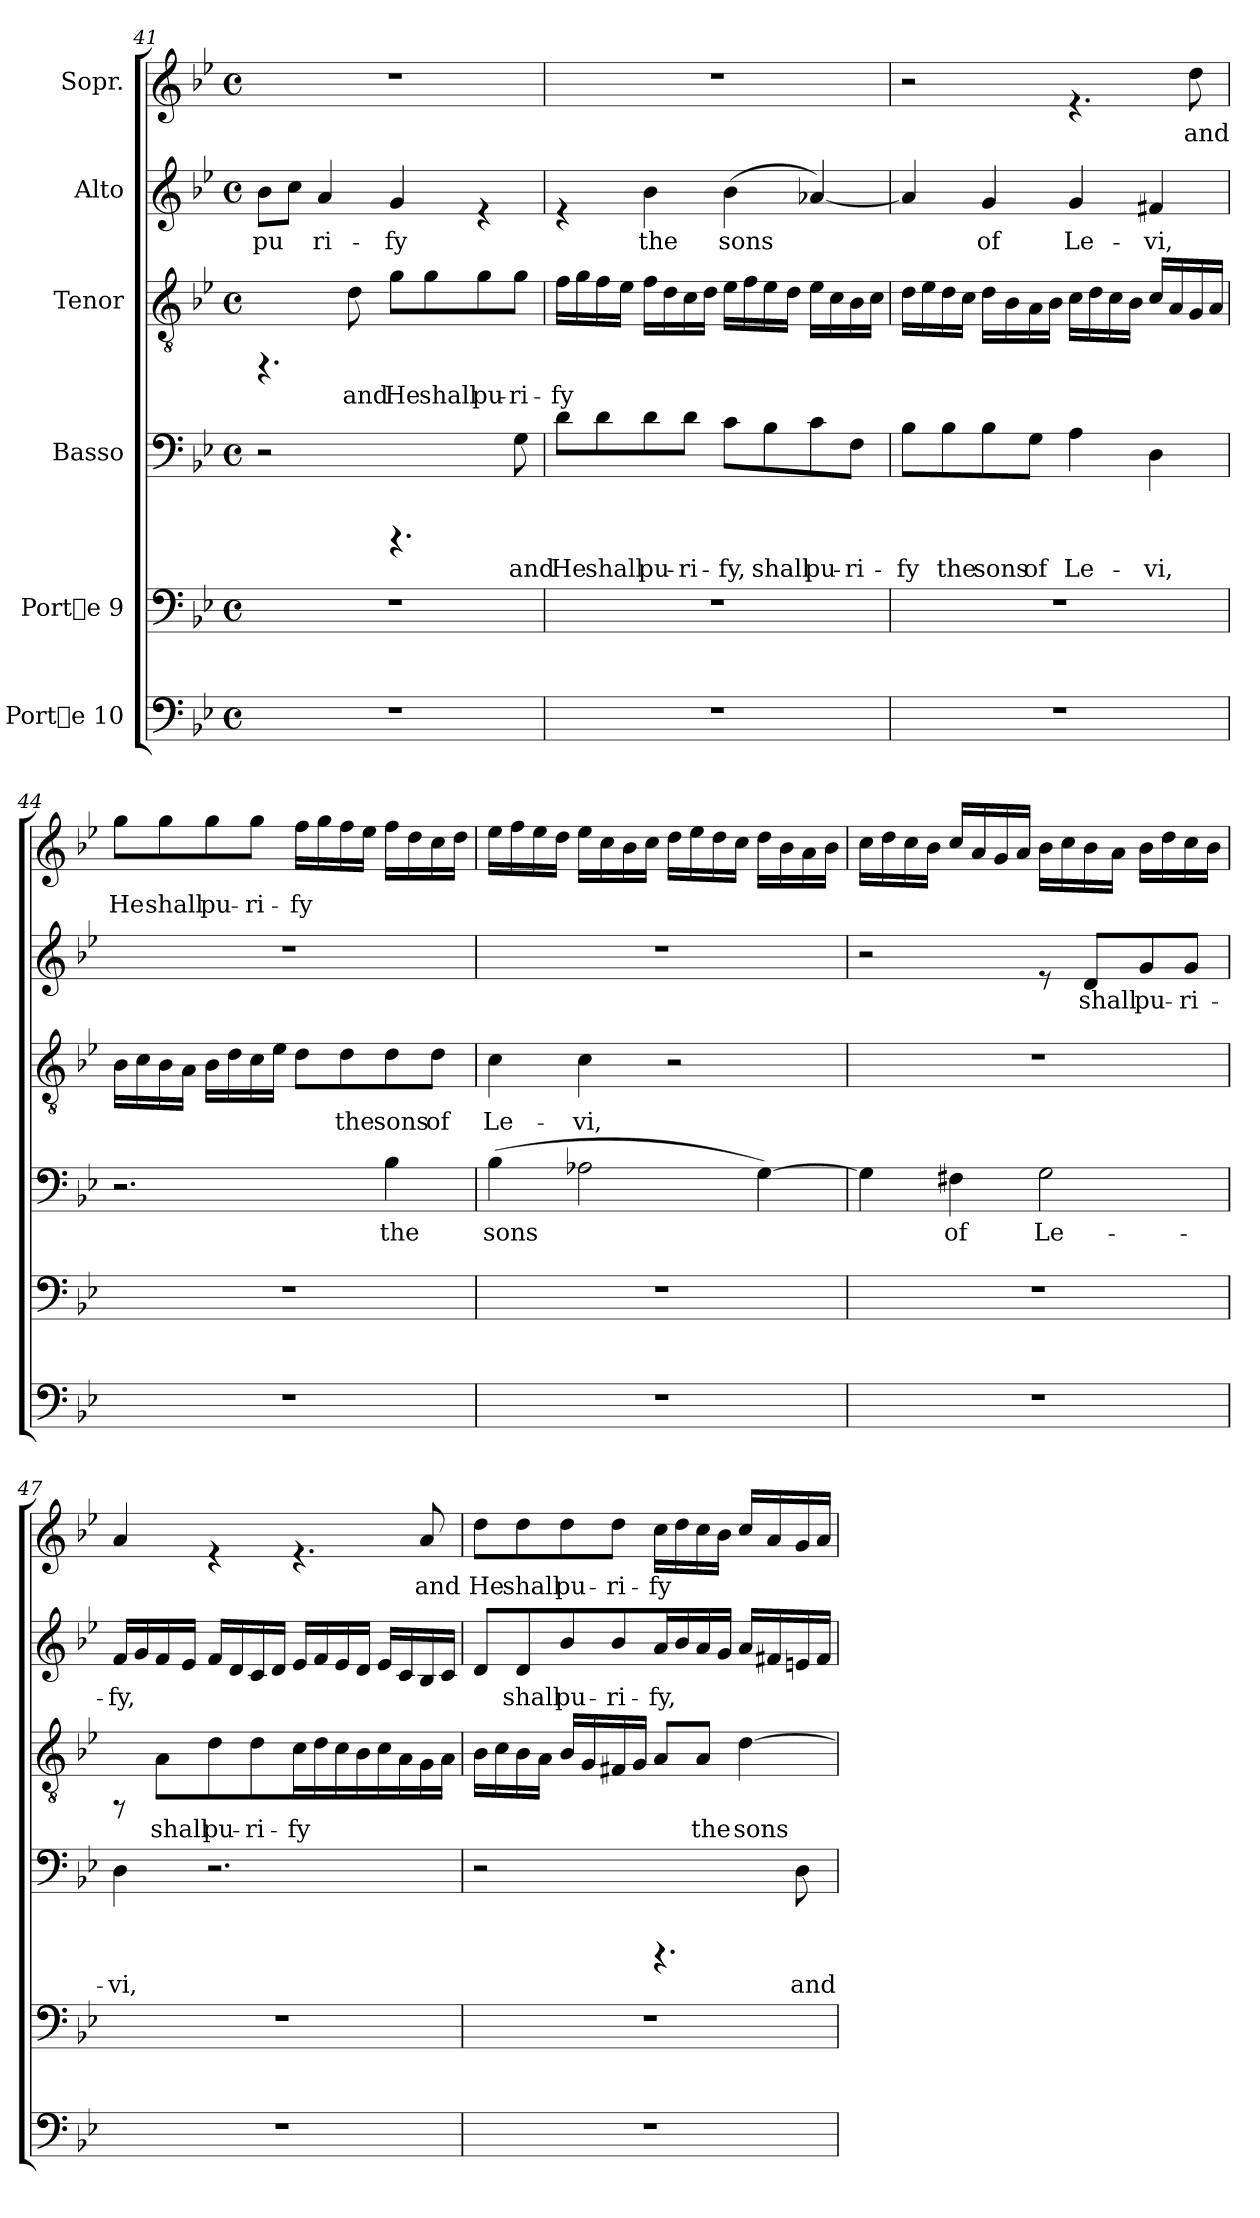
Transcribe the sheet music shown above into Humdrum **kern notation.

**kern	**kern	**kern	**text	**kern	**text	**kern	**text	**kern	**text
*part6	*part5	*part4	*part4	*part3	*part3	*part2	*part2	*part1	*part1
*staff6	*staff5	*staff4	*staff4	*staff3	*staff3	*staff2	*staff2	*staff1	*staff1
*I"Porte 10	*I"Porte 9	*I"Basso	*	*I"Tenor	*	*I"Alto	*	*I"Sopr.	*
!!LO:PB:g=z
*clefF4	*clefF4	*clefF4	*	*clefGv2	*	*clefG2	*	*clefG2	*
*k[b-e-]	*k[b-e-]	*k[b-e-]	*	*k[b-e-]	*	*k[b-e-]	*	*k[b-e-]	*
*B-:	*B-:	*B-:	*	*B-:	*	*B-:	*	*B-:	*
*M4/4	*M4/4	*M4/4	*	*M4/4	*	*M4/4	*	*M4/4	*
*met(c)	*met(c)	*met(c)	*	*met(c)	*	*met(c)	*	*met(c)	*
=41	=41	=41	=41	=41	=41	=41	=41	=41	=41
!	!	!	!	!	!	!	!LO:LY:b:cj	!	!
1r	1r	2r	.	4.rEE	.	8b-\L	pu-	1r	.
!	!	!	!	!	!	!	!LO:LY:b:cj	!	!
.	.	.	.	.	.	8cc\J	--	.	.
!	!	!	!	!	!	!	!LO:LY:b:cj	!	!
.	.	.	.	.	.	4a/	-ri-	.	.
!	!	!	!	!	!LO:LY:b:cj	!	!	!	!
.	.	.	.	8d\	and	.	.	.	.
!	!	!	!	!	!LO:LY:b:cj	!	!LO:LY:b:cj	!	!
.	.	4.rBBBB	.	8g\L	He	4g/	-fy	.	.
!	!	!	!	!	!LO:LY:b:cj	!	!	!	!
.	.	.	.	8g\	shall	.	.	.	.
!	!	!	!	!	!LO:LY:b:cj	!	!	!	!
.	.	.	.	8g\	pu-	4re	.	.	.
!	!	!	!LO:LY:b:cj	!	!LO:LY:b:cj	!	!	!	!
.	.	8G\	and	8g\J	-ri-	.	.	.	.
=42	=42	=42	=42	=42	=42	=42	=42	=42	=42
!	!	!	!LO:LY:b:cj	!	!LO:LY:b:cj	!	!	!	!
1r	1r	8d\L	He	16f\L	-fy	4re	.	1r	.
!	!	!	!	!	!LO:LY:b:cj	!	!	!	!
.	.	.	.	16g\	-	.	.	.	.
!	!	!	!LO:LY:b:cj	!	!LO:LY:b:cj	!	!	!	!
.	.	8d\	shall	16f\	--	.	.	.	.
!	!	!	!	!	!LO:LY:b:cj	!	!	!	!
.	.	.	.	16e-\J	--	.	.	.	.
!	!	!	!LO:LY:b:cj	!	!LO:LY:b:cj	!	!LO:LY:b:cj	!	!
.	.	8d\	pu-	16f\L	--	4b-\	the	.	.
!	!	!	!	!	!LO:LY:b:cj	!	!	!	!
.	.	.	.	16d\	--	.	.	.	.
!	!	!	!LO:LY:b:cj	!	!LO:LY:b:cj	!	!	!	!
.	.	8d\J	-ri-	16c\	--	.	.	.	.
!	!	!	!	!	!LO:LY:b:cj	!	!	!	!
.	.	.	.	16d\J	--	.	.	.	.
!	!	!	!LO:LY:b:cj	!	!LO:LY:b:cj	!	!LO:LY:b:cj	!	!
.	.	8c\L	-fy,	16e-\L	--	(>4b-\	sons	.	.
!	!	!	!	!	!LO:LY:b:cj	!	!	!	!
.	.	.	.	16f\	--	.	.	.	.
!	!	!	!LO:LY:b:cj	!	!LO:LY:b:cj	!	!	!	!
.	.	8B-\	shall	16e-\	--	.	.	.	.
!	!	!	!	!	!LO:LY:b:cj	!	!	!	!
.	.	.	.	16d\J	--	.	.	.	.
!	!	!	!LO:LY:b:cj	!	!LO:LY:b:cj	!	!LO:LY:b:cj	!	!
.	.	8c\	pu-	16e-\L	--	[<4a-X/)	-	.	.
!	!	!	!	!	!LO:LY:b:cj	!	!	!	!
.	.	.	.	16c\	--	.	.	.	.
!	!	!	!LO:LY:b:cj	!	!LO:LY:b:cj	!	!	!	!
.	.	8F\J	-ri-	16B-\	--	.	.	.	.
!	!	!	!	!	!LO:LY:b:cj	!	!	!	!
.	.	.	.	16c\J	--	.	.	.	.
=43	=43	=43	=43	=43	=43	=43	=43	=43	=43
!	!	!	!LO:LY:b:cj	!	!LO:LY:b:cj	!	!	!	!
1r	1r	8B-\L	-fy	16d\L	--	4a-/]	.	2r	.
!	!	!	!	!	!LO:LY:b:cj	!	!	!	!
.	.	.	.	16e-\	--	.	.	.	.
!	!	!	!LO:LY:b:cj	!	!LO:LY:b:cj	!	!	!	!
.	.	8B-\	the	16d\	--	.	.	.	.
!	!	!	!	!	!LO:LY:b:cj	!	!	!	!
.	.	.	.	16c\J	--	.	.	.	.
!	!	!	!LO:LY:b:cj	!	!LO:LY:b:cj	!	!LO:LY:b:cj	!	!
.	.	8B-\	sons	16d\L	--	4g/	-of	.	.
!	!	!	!	!	!LO:LY:b:cj	!	!	!	!
.	.	.	.	16B-\	--	.	.	.	.
!	!	!	!LO:LY:b:cj	!	!LO:LY:b:cj	!	!	!	!
.	.	8G\J	of	16A\	--	.	.	.	.
!	!	!	!	!	!LO:LY:b:cj	!	!	!	!
.	.	.	.	16B-\J	--	.	.	.	.
!	!	!	!LO:LY:b:cj	!	!LO:LY:b:cj	!	!LO:LY:b:cj	!	!
.	.	4A\	Le-	16c\L	--	4g/	Le-	4.re	.
!	!	!	!	!	!LO:LY:b:cj	!	!	!	!
.	.	.	.	16d\	--	.	.	.	.
!	!	!	!	!	!LO:LY:b:cj	!	!	!	!
.	.	.	.	16c\	--	.	.	.	.
!	!	!	!	!	!LO:LY:b:cj	!	!	!	!
.	.	.	.	16B-\J	--	.	.	.	.
!	!	!	!LO:LY:b:cj	!	!LO:LY:b:cj	!	!LO:LY:b:cj	!	!
.	.	4D\	-vi,	16c/L	--	4f#X/	-vi,	.	.
!	!	!	!	!	!LO:LY:b:cj	!	!	!	!
.	.	.	.	16A/	--	.	.	.	.
!	!	!	!	!	!LO:LY:b:cj	!	!	!	!LO:LY:b:cj
.	.	.	.	16G/	--	.	.	8dd\	and
!	!	!	!	!	!LO:LY:b:cj	!	!	!	!
.	.	.	.	16A/J	--	.	.	.	.
!!LO:LB:g=z
=44	=44	=44	=44	=44	=44	=44	=44	=44	=44
!	!	!	!	!	!LO:LY:b:cj	!	!	!	!LO:LY:b:cj
1r	1r	2.r	.	16B-\L	--	1r	.	8gg\L	He
!	!	!	!	!	!LO:LY:b:cj	!	!	!	!
.	.	.	.	16c\	--	.	.	.	.
!	!	!	!	!	!LO:LY:b:cj	!	!	!	!LO:LY:b:cj
.	.	.	.	16B-\	--	.	.	8gg\	shall
!	!	!	!	!	!LO:LY:b:cj	!	!	!	!
.	.	.	.	16A\J	--	.	.	.	.
!	!	!	!	!	!LO:LY:b:cj	!	!	!	!LO:LY:b:cj
.	.	.	.	16B-\L	--	.	.	8gg\	pu-
!	!	!	!	!	!LO:LY:b:cj	!	!	!	!
.	.	.	.	16d\	--	.	.	.	.
!	!	!	!	!	!LO:LY:b:cj	!	!	!	!LO:LY:b:cj
.	.	.	.	16c\	--	.	.	8gg\J	-ri-
!	!	!	!	!	!LO:LY:b:cj	!	!	!	!
.	.	.	.	16e-\J	--	.	.	.	.
!	!	!	!	!	!LO:LY:b:cj	!	!	!	!LO:LY:b:cj
.	.	.	.	8d\L	--	.	.	16ff\L	-fy
!	!	!	!	!	!	!	!	!	!LO:LY:b:cj
.	.	.	.	.	.	.	.	16gg\	-
!	!	!	!	!	!LO:LY:b:cj	!	!	!	!LO:LY:b:cj
.	.	.	.	8d\	-the	.	.	16ff\	--
!	!	!	!	!	!	!	!	!	!LO:LY:b:cj
.	.	.	.	.	.	.	.	16ee-\J	--
!	!	!	!LO:LY:b:cj	!	!LO:LY:b:cj	!	!	!	!LO:LY:b:cj
.	.	4B-\	the	8d\	sons	.	.	16ff\L	--
!	!	!	!	!	!	!	!	!	!LO:LY:b:cj
.	.	.	.	.	.	.	.	16dd\	--
!	!	!	!	!	!LO:LY:b:cj	!	!	!	!LO:LY:b:cj
.	.	.	.	8d\J	of	.	.	16cc\	--
!	!	!	!	!	!	!	!	!	!LO:LY:b:cj
.	.	.	.	.	.	.	.	16dd\J	--
!!LO:LB:g=z
=45	=45	=45	=45	=45	=45	=45	=45	=45	=45
!	!	!	!LO:LY:b:cj	!	!LO:LY:b:cj	!	!	!	!LO:LY:b:cj
1r	1r	(>4B-\	sons	4c\	Le-	1r	.	16ee-\L	--
!	!	!	!	!	!	!	!	!	!LO:LY:b:cj
.	.	.	.	.	.	.	.	16ff\	--
!	!	!	!	!	!	!	!	!	!LO:LY:b:cj
.	.	.	.	.	.	.	.	16ee-\	--
!	!	!	!	!	!	!	!	!	!LO:LY:b:cj
.	.	.	.	.	.	.	.	16dd\J	--
!	!	!	!LO:LY:b:cj	!	!LO:LY:b:cj	!	!	!	!LO:LY:b:cj
.	.	2A-X\	-	4c\	-vi,	.	.	16ee-\L	--
!	!	!	!	!	!	!	!	!	!LO:LY:b:cj
.	.	.	.	.	.	.	.	16cc\	--
!	!	!	!	!	!	!	!	!	!LO:LY:b:cj
.	.	.	.	.	.	.	.	16b-\	--
!	!	!	!	!	!	!	!	!	!LO:LY:b:cj
.	.	.	.	.	.	.	.	16cc\J	--
!	!	!	!	!	!	!	!	!	!LO:LY:b:cj
.	.	.	.	2r	.	.	.	16dd\L	--
!	!	!	!	!	!	!	!	!	!LO:LY:b:cj
.	.	.	.	.	.	.	.	16ee-\	--
!	!	!	!	!	!	!	!	!	!LO:LY:b:cj
.	.	.	.	.	.	.	.	16dd\	--
!	!	!	!	!	!	!	!	!	!LO:LY:b:cj
.	.	.	.	.	.	.	.	16cc\J	--
!	!	!	!LO:LY:b:cj	!	!	!	!	!	!LO:LY:b:cj
.	.	[>4G\)	--	.	.	.	.	16dd\L	--
!	!	!	!	!	!	!	!	!	!LO:LY:b:cj
.	.	.	.	.	.	.	.	16b-\	--
!	!	!	!	!	!	!	!	!	!LO:LY:b:cj
.	.	.	.	.	.	.	.	16a\	--
!	!	!	!	!	!	!	!	!	!LO:LY:b:cj
.	.	.	.	.	.	.	.	16b-\J	--
=46	=46	=46	=46	=46	=46	=46	=46	=46	=46
!	!	!	!	!	!	!	!	!	!LO:LY:b:cj
1r	1r	4G\]	.	1r	.	2r	.	16cc\L	--
!	!	!	!	!	!	!	!	!	!LO:LY:b:cj
.	.	.	.	.	.	.	.	16dd\	--
!	!	!	!	!	!	!	!	!	!LO:LY:b:cj
.	.	.	.	.	.	.	.	16cc\	--
!	!	!	!	!	!	!	!	!	!LO:LY:b:cj
.	.	.	.	.	.	.	.	16b-\J	--
!	!	!	!LO:LY:b:cj	!	!	!	!	!	!LO:LY:b:cj
.	.	4F#X\	-of	.	.	.	.	16cc/L	--
!	!	!	!	!	!	!	!	!	!LO:LY:b:cj
.	.	.	.	.	.	.	.	16a/	--
!	!	!	!	!	!	!	!	!	!LO:LY:b:cj
.	.	.	.	.	.	.	.	16g/	--
!	!	!	!	!	!	!	!	!	!LO:LY:b:cj
.	.	.	.	.	.	.	.	16a/J	--
!	!	!	!LO:LY:b:cj	!	!	!	!	!	!LO:LY:b:cj
.	.	2G\	Le-	.	.	8re	.	16b-\L	--
!	!	!	!	!	!	!	!	!	!LO:LY:b:cj
.	.	.	.	.	.	.	.	16cc\	--
!	!	!	!	!	!	!	!LO:LY:b:cj	!	!LO:LY:b:cj
.	.	.	.	.	.	8d/L	shall	16b-\	--
!	!	!	!	!	!	!	!	!	!LO:LY:b:cj
.	.	.	.	.	.	.	.	16a\J	--
!	!	!	!	!	!	!	!LO:LY:b:cj	!	!LO:LY:b:cj
.	.	.	.	.	.	8g/	pu-	16b-\L	--
!	!	!	!	!	!	!	!	!	!LO:LY:b:cj
.	.	.	.	.	.	.	.	16dd\	--
!	!	!	!	!	!	!	!LO:LY:b:cj	!	!LO:LY:b:cj
.	.	.	.	.	.	8g/J	-ri-	16cc\	--
!	!	!	!	!	!	!	!	!	!LO:LY:b:cj
.	.	.	.	.	.	.	.	16b-\J	--
=47	=47	=47	=47	=47	=47	=47	=47	=47	=47
!	!	!	!LO:LY:b:cj	!	!	!	!LO:LY:b:cj	!	!LO:LY:b:cj
1r	1r	4D\	-vi,	8rEE	.	16f/L	-fy,	4a/	--
!	!	!	!	!	!	!	!LO:LY:b:cj	!	!
.	.	.	.	.	.	16g/	-	.	.
!	!	!	!	!	!LO:LY:b:cj	!	!LO:LY:b:cj	!	!
.	.	.	.	8A/L	shall	16f/	--	.	.
!	!	!	!	!	!	!	!LO:LY:b:cj	!	!
.	.	.	.	.	.	16e-/J	--	.	.
!	!	!	!	!	!LO:LY:b:cj	!	!LO:LY:b:cj	!	!
.	.	2.r	.	8d\L	-pu-	16f/L	--	4re	.
!	!	!	!	!	!	!	!LO:LY:b:cj	!	!
.	.	.	.	.	.	16d/	--	.	.
!	!	!	!	!	!LO:LY:b:cj	!	!LO:LY:b:cj	!	!
.	.	.	.	8d\J	-ri-	16c/	--	.	.
!	!	!	!	!	!	!	!LO:LY:b:cj	!	!
.	.	.	.	.	.	16d/J	--	.	.
!	!	!	!	!	!LO:LY:b:cj	!	!LO:LY:b:cj	!	!
.	.	.	.	16c\L	-fy	16e-/L	--	4.re	.
!	!	!	!	!	!LO:LY:b:cj	!	!LO:LY:b:cj	!	!
.	.	.	.	16d\	-	16f/	--	.	.
!	!	!	!	!	!LO:LY:b:cj	!	!LO:LY:b:cj	!	!
.	.	.	.	16c\	--	16e-/	--	.	.
!	!	!	!	!	!LO:LY:b:cj	!	!LO:LY:b:cj	!	!
.	.	.	.	16B-\J	--	16d/J	--	.	.
!	!	!	!	!	!LO:LY:b:cj	!	!LO:LY:b:cj	!	!
.	.	.	.	16c/	-	16e-/L	--	.	.
!	!	!	!	!	!LO:LY:b:cj	!	!LO:LY:b:cj	!	!
.	.	.	.	16A/	--	16c/	--	.	.
!	!	!	!	!	!LO:LY:b:cj	!	!LO:LY:b:cj	!	!LO:LY:b:cj
.	.	.	.	16G/	--	16B-/	--	8a/	-and
!	!	!	!	!	!LO:LY:b:cj	!	!LO:LY:b:cj	!	!
.	.	.	.	16A/J	--	16c/J	--	.	.
!!LO:LB:g=z
=48	=48	=48	=48	=48	=48	=48	=48	=48	=48
!	!	!	!	!	!LO:LY:b:cj	!	!LO:LY:b:cj	!	!LO:LY:b:cj
1r	1r	2r	.	16B-\L	--	8d/L	--	8dd\L	He
!	!	!	!	!	!LO:LY:b:cj	!	!	!	!
.	.	.	.	16c\	--	.	.	.	.
!	!	!	!	!	!LO:LY:b:cj	!	!LO:LY:b:cj	!	!LO:LY:b:cj
.	.	.	.	16B-\	--	8d/	-shall	8dd\	shall
!	!	!	!	!	!LO:LY:b:cj	!	!	!	!
.	.	.	.	16A\J	--	.	.	.	.
!	!	!	!	!	!LO:LY:b:cj	!	!LO:LY:b:cj	!	!LO:LY:b:cj
.	.	.	.	16B-/L	--	8b-\L	-pu-	8dd\	pu-
!	!	!	!	!	!LO:LY:b:cj	!	!	!	!
.	.	.	.	16G/	--	.	.	.	.
!	!	!	!	!	!LO:LY:b:cj	!	!LO:LY:b:cj	!	!LO:LY:b:cj
.	.	.	.	16F#X/	--	8b-\J	-ri-	8dd\J	-ri-
!	!	!	!	!	!LO:LY:b:cj	!	!	!	!
.	.	.	.	16G/J	--	.	.	.	.
!	!	!	!	!	!LO:LY:b:cj	!	!LO:LY:b:cj	!	!LO:LY:b:cj
.	.	4.rBBBB	.	8A/L	--	16a/	fy,	16cc\L	-fy
!	!	!	!	!	!	!	!LO:LY:b:cj	!	!LO:LY:b:cj
.	.	.	.	.	.	16b-/	-	16dd\	-
!	!	!	!	!	!LO:LY:b:cj	!	!LO:LY:b:cj	!	!LO:LY:b:cj
.	.	.	.	8A/J	-the	16a/	--	16cc\	--
!	!	!	!	!	!	!	!LO:LY:b:cj	!	!LO:LY:b:cj
.	.	.	.	.	.	16g/J	--	16b-\J	--
!	!	!	!	!	!LO:LY:b:cj	!	!LO:LY:b:cj	!	!LO:LY:b:cj
.	.	.	.	[>4d\	sons	16a/L	--	16cc/L	--
!	!	!	!	!	!	!	!LO:LY:b:cj	!	!LO:LY:b:cj
.	.	.	.	.	.	16f#X/	--	16a/	--
!	!	!	!LO:LY:b:cj	!	!	!	!LO:LY:b:cj	!	!LO:LY:b:cj
.	.	8D\	and	.	.	16en/	--	16g/	--
!	!	!	!	!	!	!	!LO:LY:b:cj	!	!LO:LY:b:cj
.	.	.	.	.	.	16f#/J	--	16a/J	--
=	=	=	=	=	=	=	=	=	=
*-	*-	*-	*-	*-	*-	*-	*-	*-	*-
